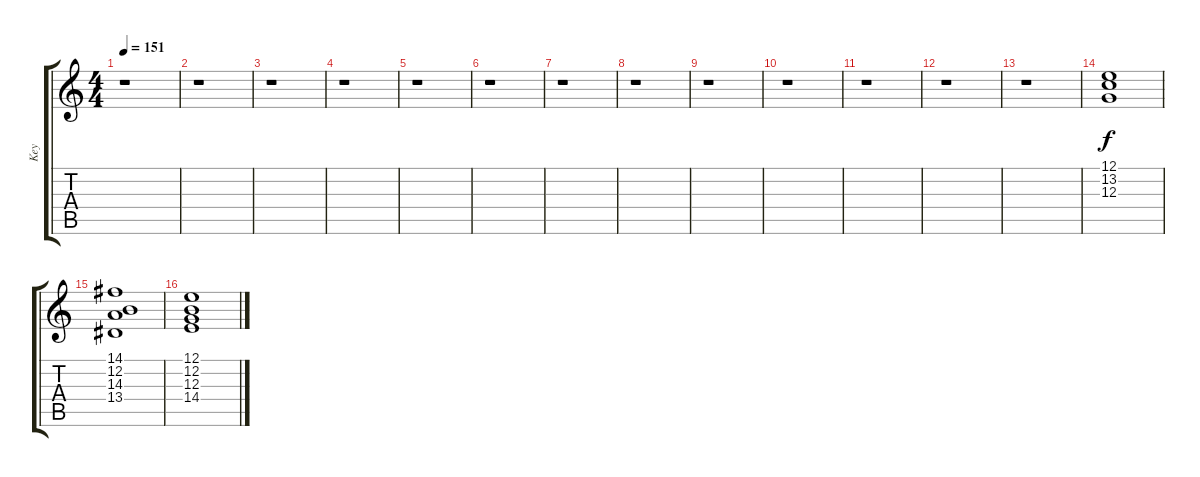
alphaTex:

\track ("Key" "Key") {instrument stringensemble1}
\staff {score tabs}
\tuning (E4 B3 G3 D3 A2 E2) {hide}
\ts (4 4)
\tempo 151
\clef g2
\ks c
r.1{dy f} |
r.1 |
r.1 |
r.1 |
r.1 |
r.1 |
r.1 |
r.1 |
r.1 |
r.1 |
r.1 |
r.1 |
r.1 |
(12.1 13.2 12.3).1 |
(14.1 12.2 14.3 13.4).1 |
(12.1 12.2 12.3 14.4).1
